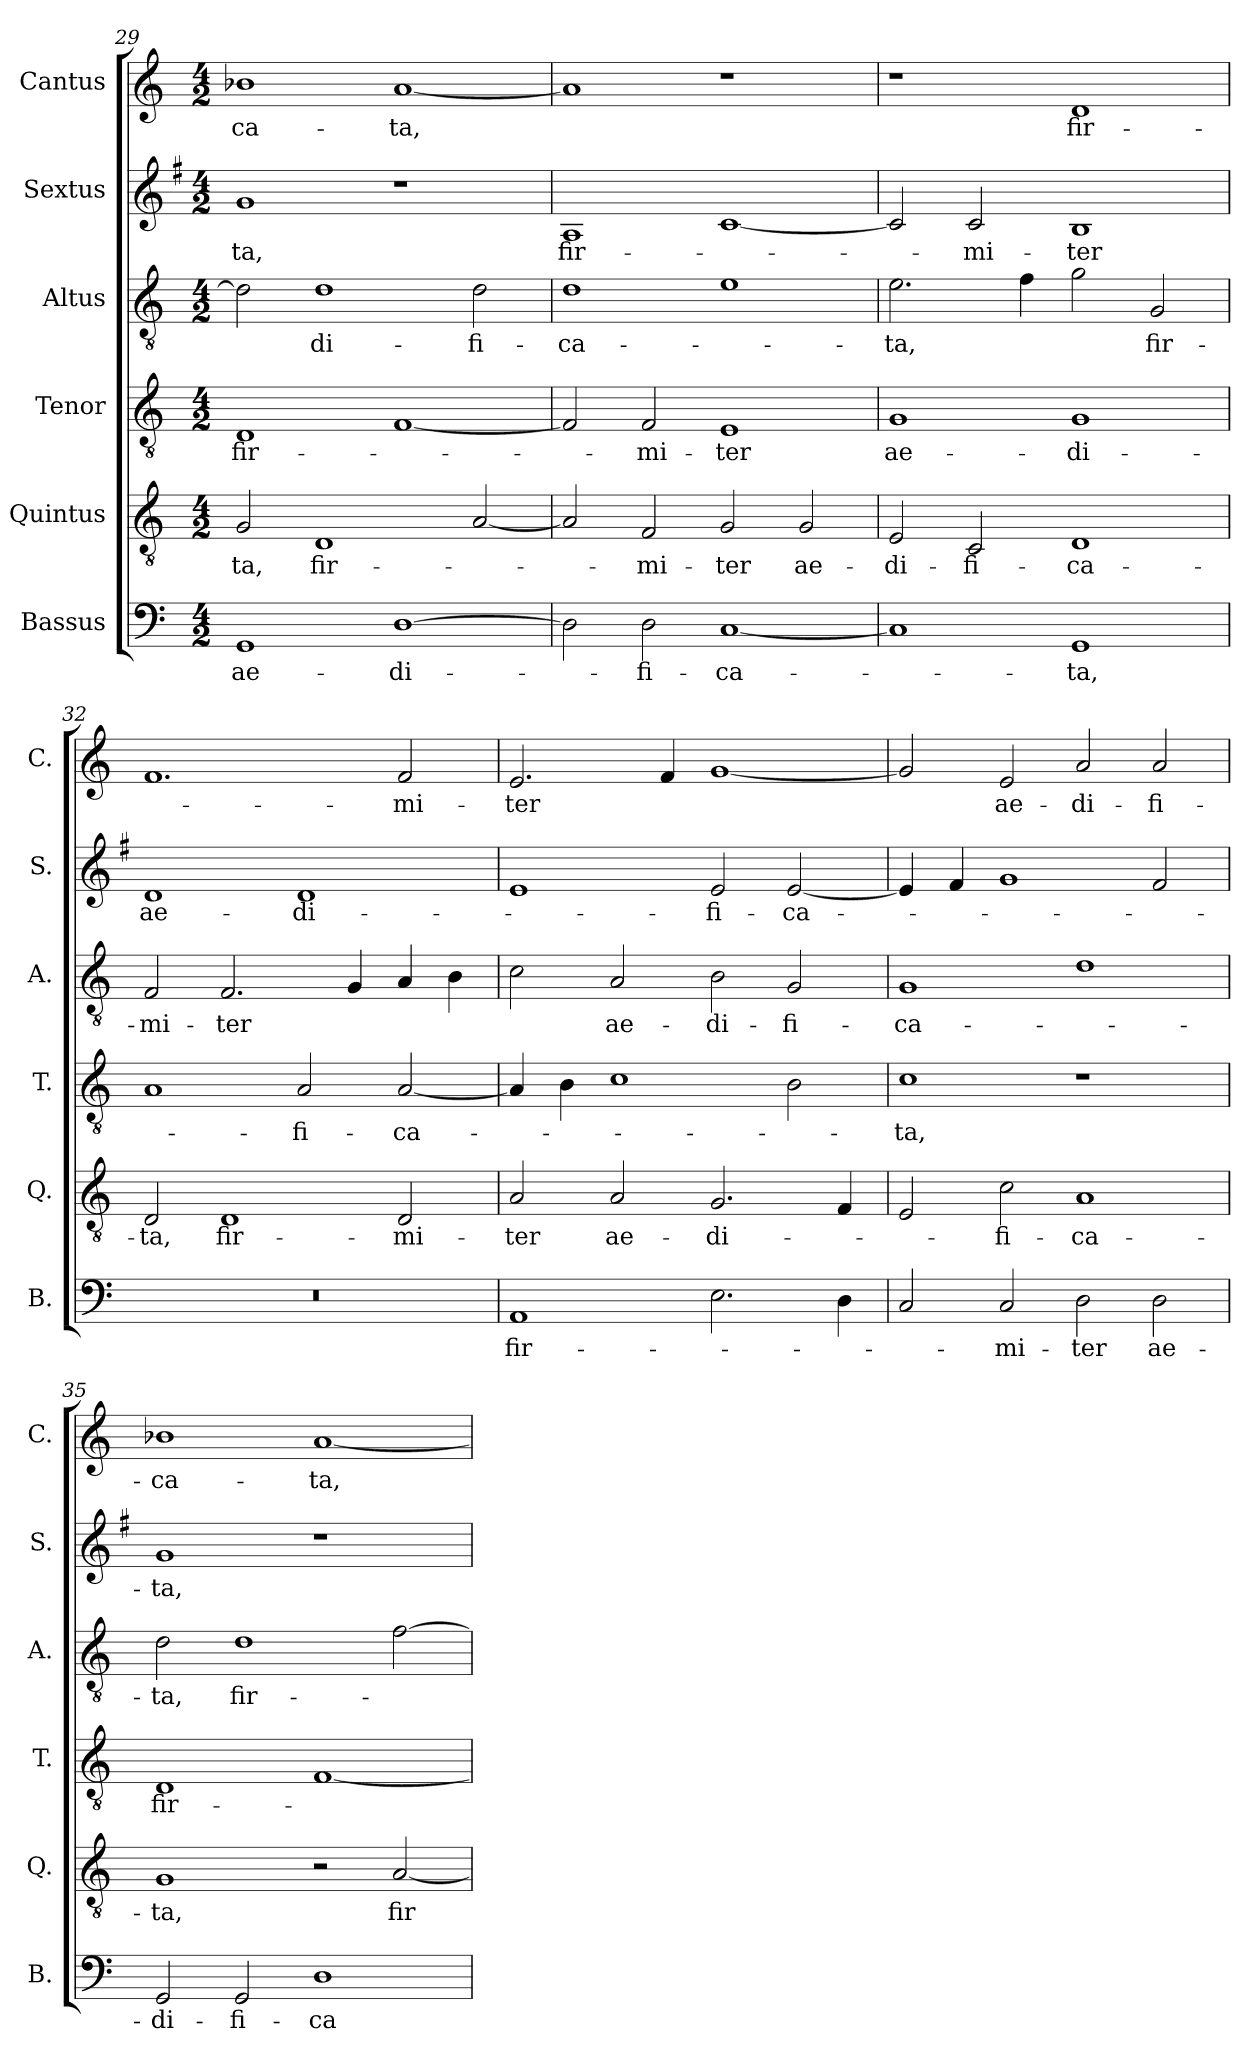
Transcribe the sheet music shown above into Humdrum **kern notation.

**kern	**text	**kern	**text	**kern	**text	**kern	**text	**kern	**text	**kern	**text
*part6	*part6	*part5	*part5	*part4	*part4	*part3	*part3	*part2	*part2	*part1	*part1
*staff6	*staff6	*staff5	*staff5	*staff4	*staff4	*staff3	*staff3	*staff2	*staff2	*staff1	*staff1
*I"Bassus	*	*I"Quintus	*	*I"Tenor	*	*I"Altus	*	*I"Sextus	*	*I"Cantus	*
*I'B.	*	*I'Q.	*	*I'T.	*	*I'A.	*	*I'S.	*	*I'C.	*
*clefF4	*	*clefGv2	*	*clefGv2	*	*clefGv2	*	*clefG2	*	*clefG2	*
*k[]	*	*k[]	*	*k[]	*	*k[]	*	*k[f#]	*	*k[]	*
*M4/2	*	*M4/2	*	*M4/2	*	*M4/2	*	*M4/2	*	*M4/2	*
=29	=29	=29	=29	=29	=29	=29	=29	=29	=29	=29	=29
!	!LO:LY:b	!	!LO:LY:b	!	!LO:LY:b	!	!	!	!LO:LY:b	!	!LO:LY:b
1GG	ae-	2G/	-ta,	1D	fir-	2d\]	.	1g	-ta,	1b-X	-ca-
!	!	!	!LO:LY:b	!	!	!	!LO:LY:b	!	!	!	!
.	.	1D	fir-	.	.	1d	-di-	.	.	.	.
!	!LO:LY:b	!	!	!	!	!	!	!	!	!	!LO:LY:b
[1D	-di-	.	.	[1F	.	.	.	1r	.	[1a	-ta,
!	!	!	!	!	!	!	!LO:LY:b	!	!	!	!
.	.	[2A/	.	.	.	2d\	-fi-	.	.	.	.
=30	=30	=30	=30	=30	=30	=30	=30	=30	=30	=30	=30
!	!	!	!	!	!	!	!LO:LY:b	!	!LO:LY:b	!	!
2D\]	.	2A/]	.	2F/]	.	1d	-ca-	1A	fir-	1a]	.
!	!LO:LY:b	!	!LO:LY:b	!	!LO:LY:b	!	!	!	!	!	!
2D\	-fi-	2F/	-mi-	2F/	-mi-	.	.	.	.	.	.
!	!LO:LY:b	!	!LO:LY:b	!	!LO:LY:b	!	!	!	!	!	!
[1C	-ca-	2G/	-ter	1E	-ter	1e	.	[1c	.	1r	.
!	!	!	!LO:LY:b	!	!	!	!	!	!	!	!
.	.	2G/	ae-	.	.	.	.	.	.	.	.
!!LO:LB:g=z
=31	=31	=31	=31	=31	=31	=31	=31	=31	=31	=31	=31
!	!	!	!LO:LY:b	!	!LO:LY:b	!	!LO:LY:b	!	!	!	!
1C]	.	2E/	-di-	1G	ae-	2.e\	-ta,	2c/]	.	1r	.
!	!	!	!LO:LY:b	!	!	!	!	!	!LO:LY:b	!	!
.	.	2C/	-fi-	.	.	.	.	2c/	-mi-	.	.
.	.	.	.	.	.	4f\	.	.	.	.	.
!	!LO:LY:b	!	!LO:LY:b	!	!LO:LY:b	!	!	!	!LO:LY:b	!	!LO:LY:b
1GG	-ta,	1D	-ca-	1G	-di-	2g\	.	1B	-ter	1d	fir-
!	!	!	!	!	!	!	!LO:LY:b	!	!	!	!
.	.	.	.	.	.	2G/	fir-	.	.	.	.
=32	=32	=32	=32	=32	=32	=32	=32	=32	=32	=32	=32
!	!	!	!LO:LY:b	!	!	!	!LO:LY:b	!	!LO:LY:b	!	!
0r	.	2D/	-ta,	1A	.	2F/	-mi-	1d	ae-	1.f	.
!	!	!	!LO:LY:b	!	!	!	!LO:LY:b	!	!	!	!
.	.	1D	fir-	.	.	2.F/	-ter	.	.	.	.
!	!	!	!	!	!LO:LY:b	!	!	!	!LO:LY:b	!	!
.	.	.	.	2A/	-fi-	.	.	1d	-di-	.	.
.	.	.	.	.	.	4G/	.	.	.	.	.
!	!	!	!LO:LY:b	!	!LO:LY:b	!	!	!	!	!	!LO:LY:b
.	.	2D/	-mi-	[2A/	-ca-	4A/	.	.	.	2f/	-mi-
.	.	.	.	.	.	4B\	.	.	.	.	.
=33	=33	=33	=33	=33	=33	=33	=33	=33	=33	=33	=33
!	!LO:LY:b	!	!LO:LY:b	!	!	!	!	!	!	!	!LO:LY:b
1AA	fir-	2A/	-ter	4A/]	.	2c\	.	1e	.	2.e/	-ter
.	.	.	.	4B\	.	.	.	.	.	.	.
!	!	!	!LO:LY:b	!	!	!	!LO:LY:b	!	!	!	!
.	.	2A/	ae-	1c	.	2A/	ae-	.	.	.	.
.	.	.	.	.	.	.	.	.	.	4f/	.
!	!	!	!LO:LY:b	!	!	!	!LO:LY:b	!	!LO:LY:b	!	!
2.E\	.	2.G/	-di-	.	.	2B\	-di-	2e/	-fi-	[1g	.
!	!	!	!	!	!	!	!LO:LY:b	!	!LO:LY:b	!	!
.	.	.	.	2B\	.	2G/	-fi-	[2e/	-ca-	.	.
4D\	.	4F/	.	.	.	.	.	.	.	.	.
=34	=34	=34	=34	=34	=34	=34	=34	=34	=34	=34	=34
!	!	!	!	!	!LO:LY:b	!	!LO:LY:b	!	!	!	!
2C/	.	2E/	.	1c	-ta,	1G	-ca-	4e/]	.	2g/]	.
.	.	.	.	.	.	.	.	4f#/	.	.	.
!	!LO:LY:b	!	!LO:LY:b	!	!	!	!	!	!	!	!LO:LY:b
2C/	-mi-	2c\	-fi-	.	.	.	.	1g	.	2e/	ae-
!	!LO:LY:b	!	!LO:LY:b	!	!	!	!	!	!	!	!LO:LY:b
2D\	-ter	1A	-ca-	1r	.	1d	.	.	.	2a/	-di-
!	!LO:LY:b	!	!	!	!	!	!	!	!	!	!LO:LY:b
2D\	ae-	.	.	.	.	.	.	2f#/	.	2a/	-fi-
=35	=35	=35	=35	=35	=35	=35	=35	=35	=35	=35	=35
!	!LO:LY:b	!	!LO:LY:b	!	!LO:LY:b	!	!LO:LY:b	!	!LO:LY:b	!	!LO:LY:b
2GG/	-di-	1G	-ta,	1D	fir-	2d\	-ta,	1g	-ta,	1b-X	-ca-
!	!LO:LY:b	!	!	!	!	!	!LO:LY:b	!	!	!	!
2GG/	-fi-	.	.	.	.	1d	fir-	.	.	.	.
!	!LO:LY:b	!	!	!	!	!	!	!	!	!	!LO:LY:b
1D	-ca-	2r	.	[1F	.	.	.	1r	.	[1a	-ta,
!	!	!	!LO:LY:b	!	!	!	!	!	!	!	!
.	.	[2A/	fir-	.	.	[2f\	.	.	.	.	.
=	=	=	=	=	=	=	=	=	=	=	=
*-	*-	*-	*-	*-	*-	*-	*-	*-	*-	*-	*-
